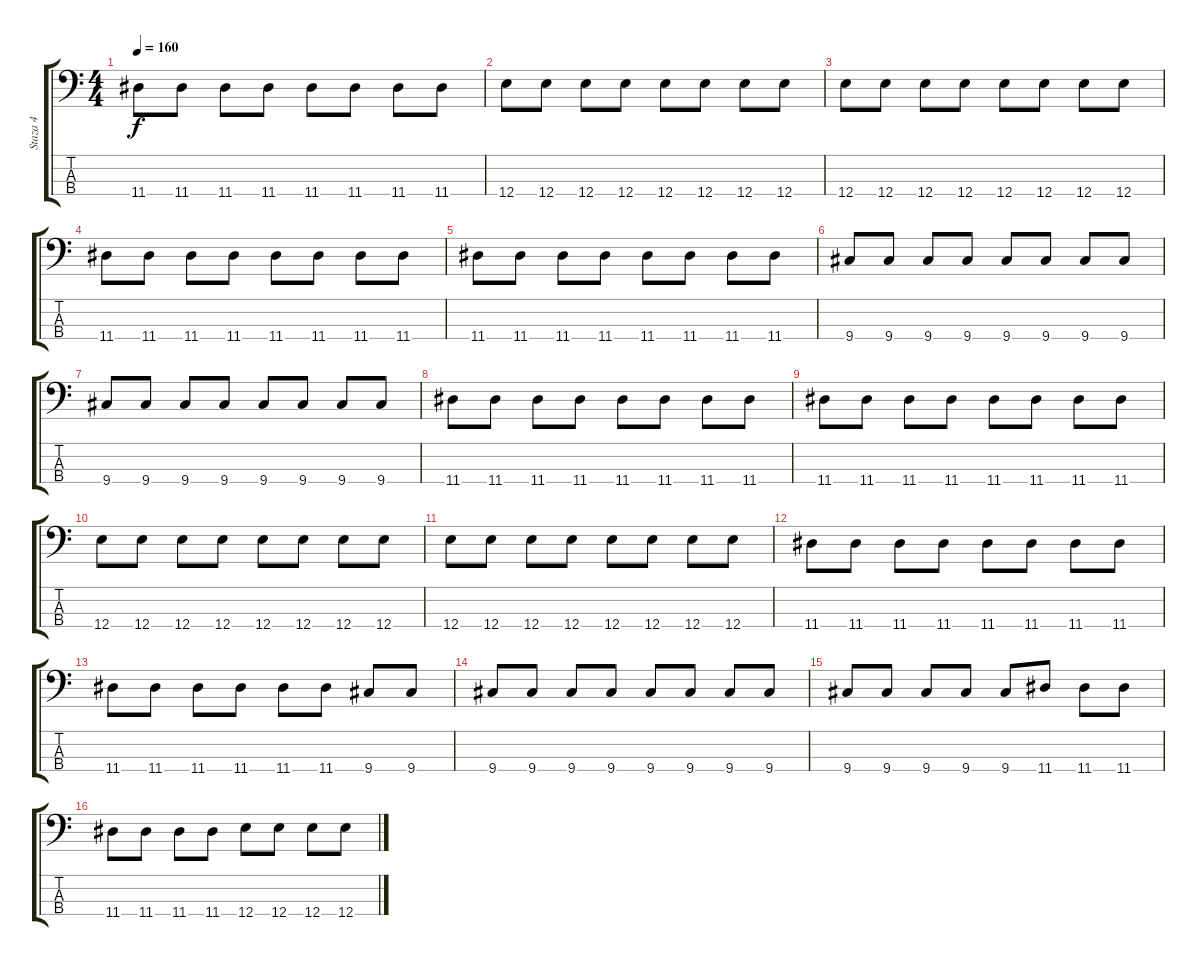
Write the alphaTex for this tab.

\track ("Staza 4" "Staza 4") {instrument electricbasspick}
\staff {score tabs}
\tuning (G2 D2 A1 E1) {hide}
\ts (4 4)
\tempo 160
\clef f4
\ks c
11.4.8{dy f} 11.4.8 11.4.8 11.4.8 11.4.8 11.4.8 11.4.8 11.4.8 |
12.4.8 12.4.8 12.4.8 12.4.8 12.4.8 12.4.8 12.4.8 12.4.8 |
12.4.8 12.4.8 12.4.8 12.4.8 12.4.8 12.4.8 12.4.8 12.4.8 |
11.4.8 11.4.8 11.4.8 11.4.8 11.4.8 11.4.8 11.4.8 11.4.8 |
11.4.8 11.4.8 11.4.8 11.4.8 11.4.8 11.4.8 11.4.8 11.4.8 |
9.4.8 9.4.8 9.4.8 9.4.8 9.4.8 9.4.8 9.4.8 9.4.8 |
9.4.8 9.4.8 9.4.8 9.4.8 9.4.8 9.4.8 9.4.8 9.4.8 |
11.4.8 11.4.8 11.4.8 11.4.8 11.4.8 11.4.8 11.4.8 11.4.8 |
11.4.8 11.4.8 11.4.8 11.4.8 11.4.8 11.4.8 11.4.8 11.4.8 |
12.4.8 12.4.8 12.4.8 12.4.8 12.4.8 12.4.8 12.4.8 12.4.8 |
12.4.8 12.4.8 12.4.8 12.4.8 12.4.8 12.4.8 12.4.8 12.4.8 |
11.4.8 11.4.8 11.4.8 11.4.8 11.4.8 11.4.8 11.4.8 11.4.8 |
11.4.8 11.4.8 11.4.8 11.4.8 11.4.8 11.4.8 9.4.8 9.4.8 |
9.4.8 9.4.8 9.4.8 9.4.8 9.4.8 9.4.8 9.4.8 9.4.8 |
9.4.8 9.4.8 9.4.8 9.4.8 9.4.8 11.4.8 11.4.8 11.4.8 |
11.4.8 11.4.8 11.4.8 11.4.8 12.4.8 12.4.8 12.4.8 12.4.8
